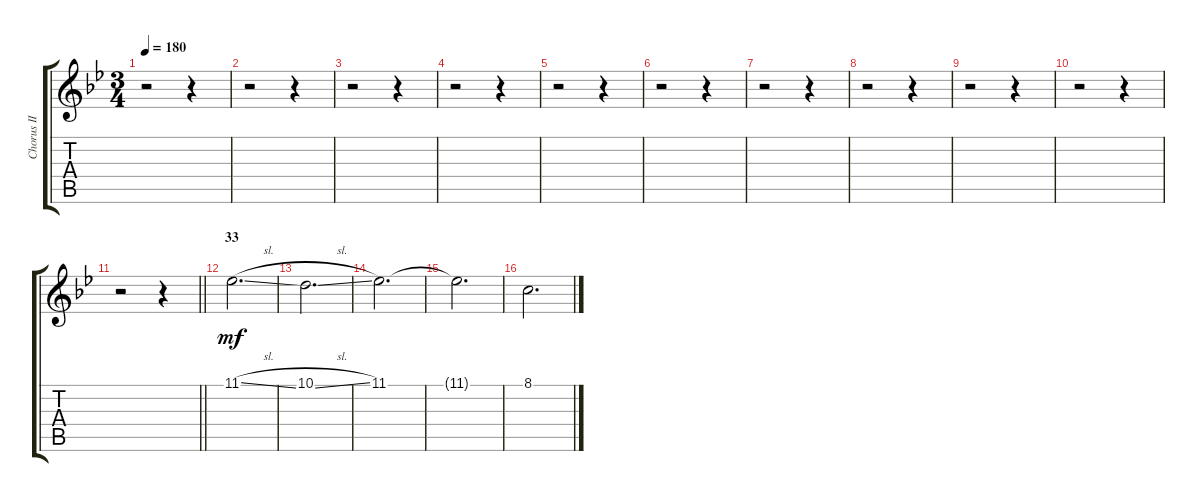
\track ("Chorus II" "Chorus II") {instrument voiceoohs}
\staff {score tabs}
\tuning (E4 B3 G3 D3 A2 E2) {hide}
\ts (3 4)
\tempo 180
\clef g2
\ks bb
r.2{dy ff} r.4 |
r.2 r.4 |
r.2 r.4 |
r.2 r.4 |
r.2 r.4 |
r.2 r.4 |
r.2 r.4 |
r.2 r.4 |
r.2 r.4 |
r.2 r.4 |
\barLineRight lightlight
r.2 r.4 |
\section ("" "33")
11.1{sl}.2{d dy mf} |
10.1{sl}.2{d} |
11.1.2{d} |
11.1{t}.2{d} |
8.1{sl}.2{d}
